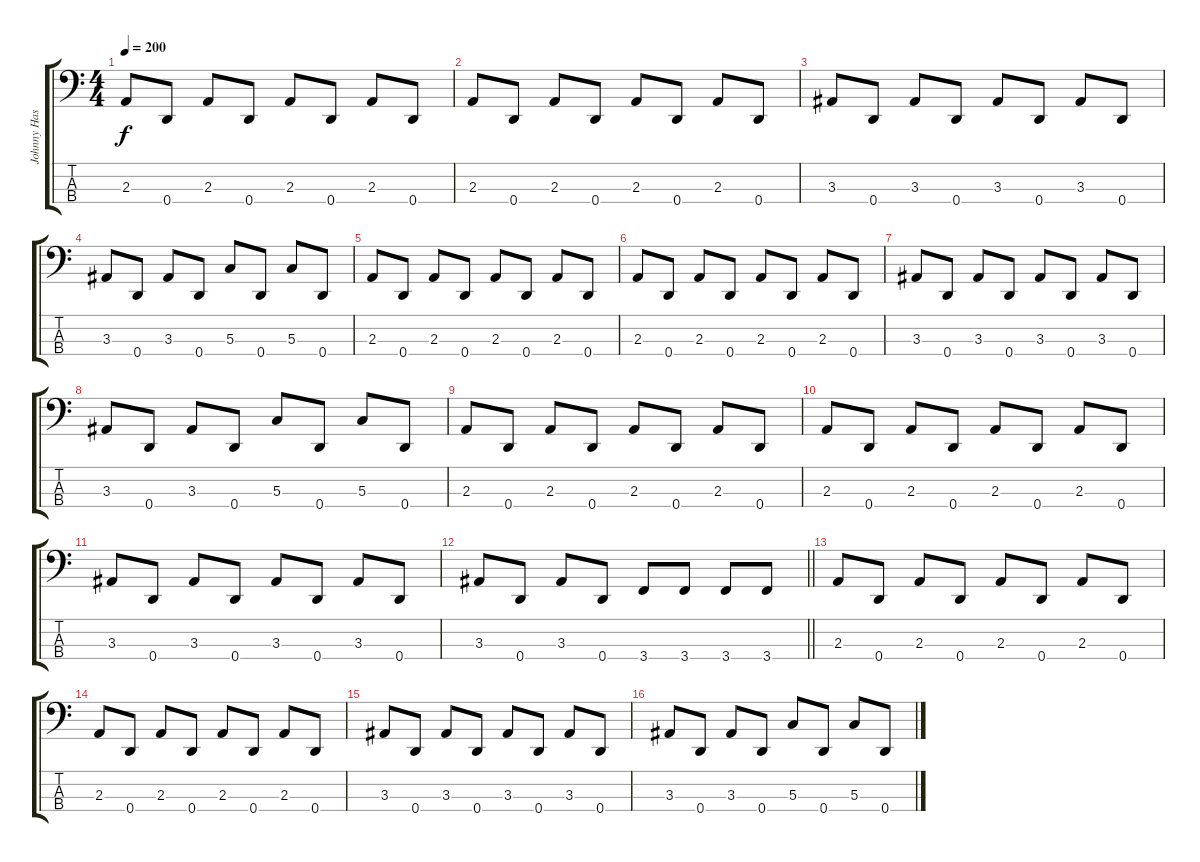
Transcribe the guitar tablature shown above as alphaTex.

\track ("Johnny Hass" "Johnny Has") {instrument electricbassfinger}
\staff {score tabs}
\tuning (F2 C2 G1 D1) {hide}
\ts (4 4)
\tempo 200
\clef f4
\ks c
2.3.8{dy f} 0.4.8 2.3.8 0.4.8 2.3.8 0.4.8 2.3.8 0.4.8 |
2.3.8 0.4.8 2.3.8 0.4.8 2.3.8 0.4.8 2.3.8 0.4.8 |
3.3.8 0.4.8 3.3.8 0.4.8 3.3.8 0.4.8 3.3.8 0.4.8 |
3.3.8 0.4.8 3.3.8 0.4.8 5.3.8 0.4.8 5.3.8 0.4.8 |
2.3.8 0.4.8 2.3.8 0.4.8 2.3.8 0.4.8 2.3.8 0.4.8 |
2.3.8 0.4.8 2.3.8 0.4.8 2.3.8 0.4.8 2.3.8 0.4.8 |
3.3.8 0.4.8 3.3.8 0.4.8 3.3.8 0.4.8 3.3.8 0.4.8 |
3.3.8 0.4.8 3.3.8 0.4.8 5.3.8 0.4.8 5.3.8 0.4.8 |
2.3.8 0.4.8 2.3.8 0.4.8 2.3.8 0.4.8 2.3.8 0.4.8 |
2.3.8 0.4.8 2.3.8 0.4.8 2.3.8 0.4.8 2.3.8 0.4.8 |
3.3.8 0.4.8 3.3.8 0.4.8 3.3.8 0.4.8 3.3.8 0.4.8 |
\barLineRight lightlight
3.3.8 0.4.8 3.3.8 0.4.8 3.4.8 3.4.8 3.4.8 3.4.8 |
2.3.8 0.4.8 2.3.8 0.4.8 2.3.8 0.4.8 2.3.8 0.4.8 |
2.3.8 0.4.8 2.3.8 0.4.8 2.3.8 0.4.8 2.3.8 0.4.8 |
3.3.8 0.4.8 3.3.8 0.4.8 3.3.8 0.4.8 3.3.8 0.4.8 |
3.3.8 0.4.8 3.3.8 0.4.8 5.3.8 0.4.8 5.3.8 0.4.8
